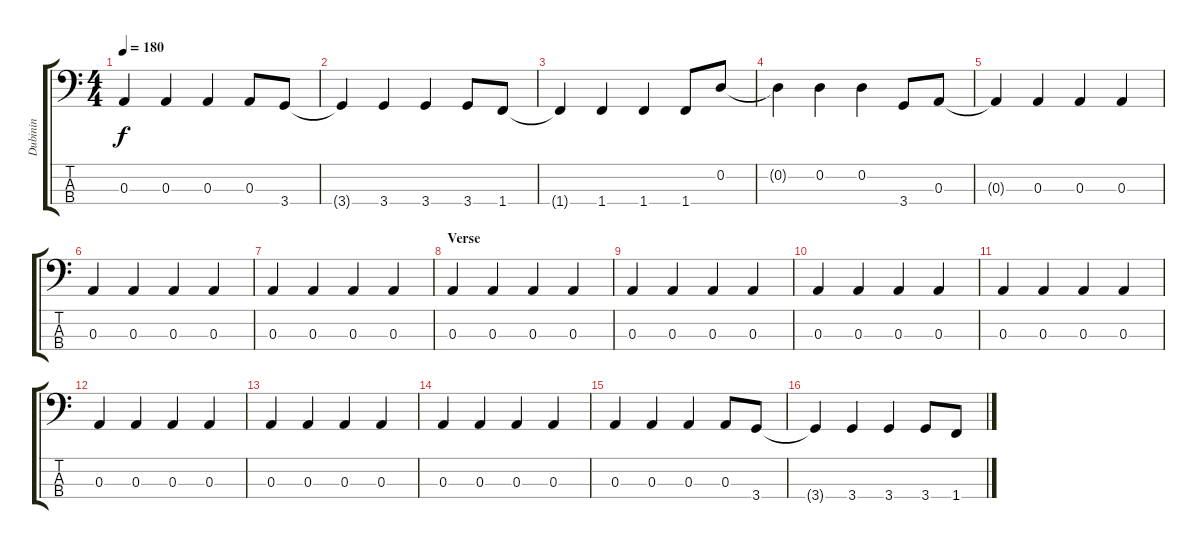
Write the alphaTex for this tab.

\track ("Dubinin" "Dubinin") {instrument electricbassfinger}
\staff {score tabs}
\tuning (G2 D2 A1 E1) {hide}
\ts (4 4)
\tempo 180
\clef f4
\ks c
0.3.4{dy f} 0.3.4 0.3.4 0.3.8 3.4.8 |
3.4{t}.4 3.4.4 3.4.4 3.4.8 1.4.8 |
1.4{t}.4 1.4.4 1.4.4 1.4.8 0.2.8 |
0.2{t}.4 0.2.4 0.2.4 3.4.8 0.3.8 |
0.3{t}.4 0.3.4 0.3.4 0.3.4 |
0.3.4 0.3.4 0.3.4 0.3.4 |
0.3.4 0.3.4 0.3.4 0.3.4 |
\section ("" "Verse")
0.3.4 0.3.4 0.3.4 0.3.4 |
0.3.4 0.3.4 0.3.4 0.3.4 |
0.3.4 0.3.4 0.3.4 0.3.4 |
0.3.4 0.3.4 0.3.4 0.3.4 |
0.3.4 0.3.4 0.3.4 0.3.4 |
0.3.4 0.3.4 0.3.4 0.3.4 |
0.3.4 0.3.4 0.3.4 0.3.4 |
0.3.4 0.3.4 0.3.4 0.3.8 3.4.8 |
3.4{t}.4 3.4.4 3.4.4 3.4.8 1.4.8
